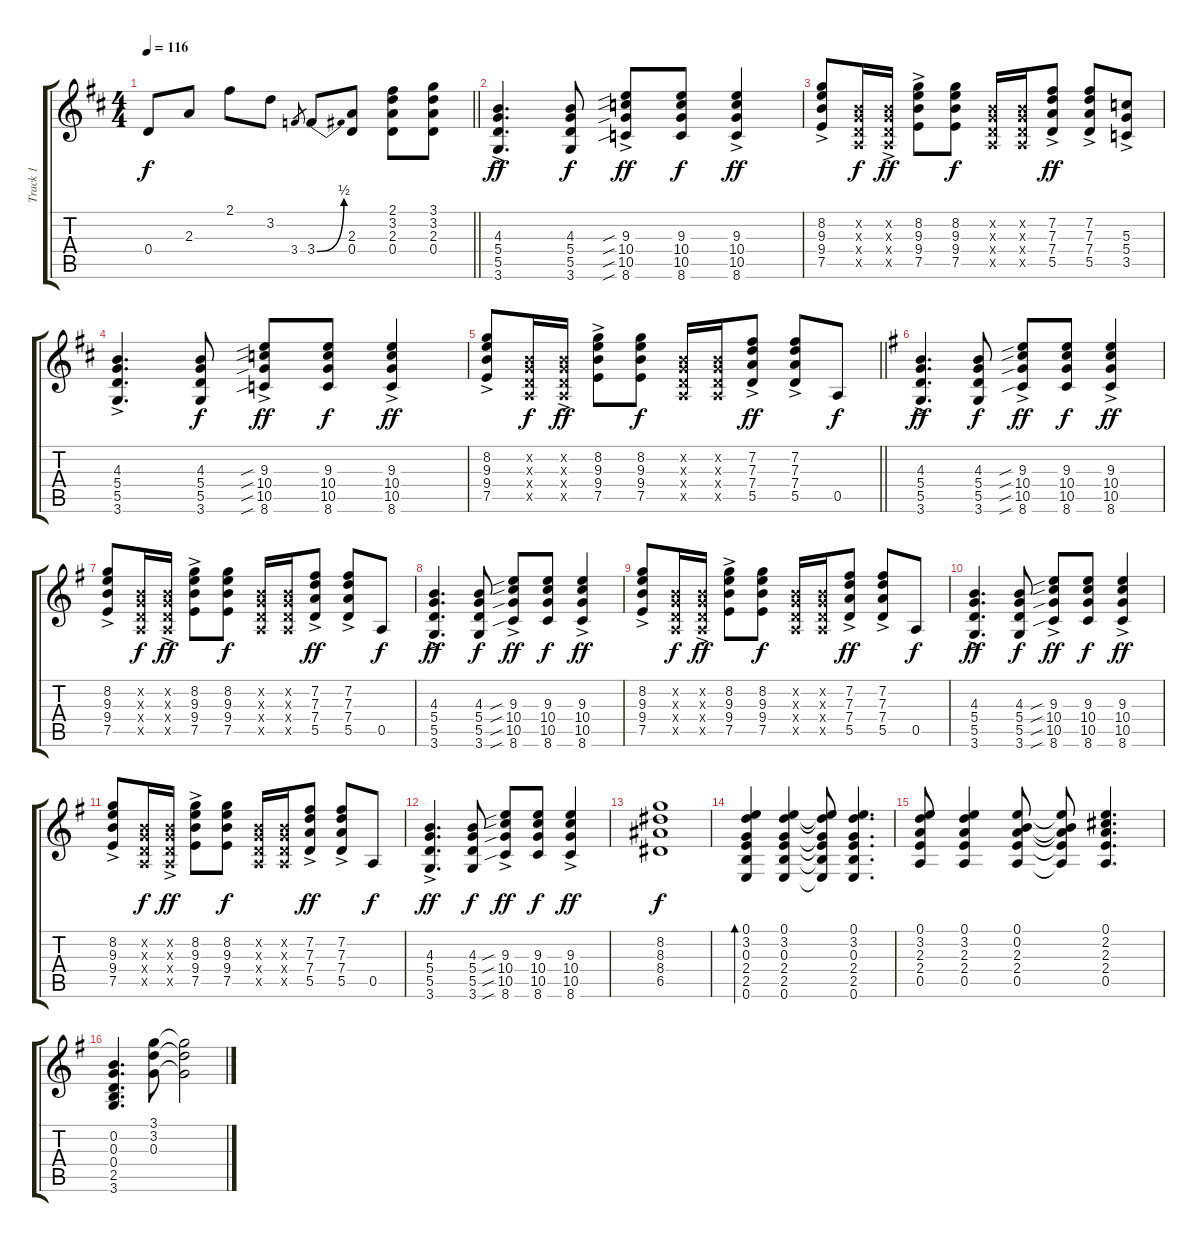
\track ("Track 1" "Track 1") {instrument acousticguitarsteel}
\staff {score tabs}
\tuning (E4 B3 G3 D3 A2 E2) {hide}
\ts (4 4)
\tempo 116
\clef g2
\barLineRight lightlight
\ks d
0.4.8{dy f} 2.3.8 2.1.8 3.2.8 3.4.8{gr} 3.4{be (bend 0 0 60 2)}.8 (2.3 0.4).8 (2.1 3.2 2.3 0.4).8 (3.1 3.2 2.3 0.4).8 |
(4.3{ac} 5.4{ac} 5.5{ac} 3.6{ac}).4{d dy ff instrument distortionguitar} (4.3 5.4 5.5 3.6).8{dy f} (9.3{sib ac} 10.4{sib ac} 10.5{sib ac} 8.6{sib ac}).8{dy ff} (9.3 10.4 10.5 8.6).8{dy f} (9.3{ac} 10.4{ac} 10.5{ac} 8.6{ac}).4{dy ff} |
(8.2{ac} 9.3{ac} 9.4{ac} 7.5{ac}).8 (0.2{x} 0.3{x} 0.4{x} 0.5{x}).16{dy f} (0.2{ac x} 0.3{ac x} 0.4{ac x} 0.5{ac x}).16{dy ff} (8.2{ac} 9.3{ac} 9.4{ac} 7.5{ac}).8 (8.2 9.3 9.4 7.5).8{dy f} (0.2{x} 0.3{x} 0.4{x} 0.5{x}).16 (0.2{x} 0.3{x} 0.4{x} 0.5{x}).16 (7.2{ac} 7.3{ac} 7.4{ac} 5.5{ac}).8{dy ff} (7.2{ac} 7.3{ac} 7.4{ac} 5.5{ac}).8 (5.3{ac} 5.4{ac} 3.5{ac}).8 |
(4.3{ac} 5.4{ac} 5.5{ac} 3.6{ac}).4{d} (4.3 5.4 5.5 3.6).8{dy f} (9.3{sib ac} 10.4{sib ac} 10.5{sib ac} 8.6{sib ac}).8{dy ff} (9.3 10.4 10.5 8.6).8{dy f} (9.3{ac} 10.4{ac} 10.5{ac} 8.6{ac}).4{dy ff} |
\barLineRight lightlight
(8.2{ac} 9.3{ac} 9.4{ac} 7.5{ac}).8 (0.2{x} 0.3{x} 0.4{x} 0.5{x}).16{dy f} (0.2{ac x} 0.3{ac x} 0.4{ac x} 0.5{ac x}).16{dy ff} (8.2{ac} 9.3{ac} 9.4{ac} 7.5{ac}).8 (8.2 9.3 9.4 7.5).8{dy f} (0.2{x} 0.3{x} 0.4{x} 0.5{x}).16 (0.2{x} 0.3{x} 0.4{x} 0.5{x}).16 (7.2{ac} 7.3{ac} 7.4{ac} 5.5{ac}).8{dy ff} (7.2{ac} 7.3{ac} 7.4{ac} 5.5{ac}).8 0.5.8{dy f} |
\ks g
(4.3{ac} 5.4{ac} 5.5{ac} 3.6{ac}).4{d dy ff} (4.3 5.4 5.5 3.6).8{dy f} (9.3{sib ac} 10.4{sib ac} 10.5{sib ac} 8.6{sib ac}).8{dy ff} (9.3 10.4 10.5 8.6).8{dy f} (9.3{ac} 10.4{ac} 10.5{ac} 8.6{ac}).4{dy ff} |
(8.2{ac} 9.3{ac} 9.4{ac} 7.5{ac}).8 (0.2{x} 0.3{x} 0.4{x} 0.5{x}).16{dy f} (0.2{ac x} 0.3{ac x} 0.4{ac x} 0.5{ac x}).16{dy ff} (8.2{ac} 9.3{ac} 9.4{ac} 7.5{ac}).8 (8.2 9.3 9.4 7.5).8{dy f} (0.2{x} 0.3{x} 0.4{x} 0.5{x}).16 (0.2{x} 0.3{x} 0.4{x} 0.5{x}).16 (7.2{ac} 7.3{ac} 7.4{ac} 5.5{ac}).8{dy ff} (7.2{ac} 7.3{ac} 7.4{ac} 5.5{ac}).8 0.5.8{dy f} |
(4.3{ac} 5.4{ac} 5.5{ac} 3.6{ac}).4{d dy ff} (4.3 5.4 5.5 3.6).8{dy f} (9.3{sib ac} 10.4{sib ac} 10.5{sib ac} 8.6{sib ac}).8{dy ff} (9.3 10.4 10.5 8.6).8{dy f} (9.3{ac} 10.4{ac} 10.5{ac} 8.6{ac}).4{dy ff} |
(8.2{ac} 9.3{ac} 9.4{ac} 7.5{ac}).8 (0.2{x} 0.3{x} 0.4{x} 0.5{x}).16{dy f} (0.2{ac x} 0.3{ac x} 0.4{ac x} 0.5{ac x}).16{dy ff} (8.2{ac} 9.3{ac} 9.4{ac} 7.5{ac}).8 (8.2 9.3 9.4 7.5).8{dy f} (0.2{x} 0.3{x} 0.4{x} 0.5{x}).16 (0.2{x} 0.3{x} 0.4{x} 0.5{x}).16 (7.2{ac} 7.3{ac} 7.4{ac} 5.5{ac}).8{dy ff} (7.2{ac} 7.3{ac} 7.4{ac} 5.5{ac}).8 0.5.8{dy f} |
(4.3{ac} 5.4{ac} 5.5{ac} 3.6{ac}).4{d dy ff} (4.3 5.4 5.5 3.6).8{dy f} (9.3{sib ac} 10.4{sib ac} 10.5{sib ac} 8.6{sib ac}).8{dy ff} (9.3 10.4 10.5 8.6).8{dy f} (9.3{ac} 10.4{ac} 10.5{ac} 8.6{ac}).4{dy ff} |
(8.2{ac} 9.3{ac} 9.4{ac} 7.5{ac}).8 (0.2{x} 0.3{x} 0.4{x} 0.5{x}).16{dy f} (0.2{ac x} 0.3{ac x} 0.4{ac x} 0.5{ac x}).16{dy ff} (8.2{ac} 9.3{ac} 9.4{ac} 7.5{ac}).8 (8.2 9.3 9.4 7.5).8{dy f} (0.2{x} 0.3{x} 0.4{x} 0.5{x}).16 (0.2{x} 0.3{x} 0.4{x} 0.5{x}).16 (7.2{ac} 7.3{ac} 7.4{ac} 5.5{ac}).8{dy ff} (7.2{ac} 7.3{ac} 7.4{ac} 5.5{ac}).8 0.5.8{dy f} |
(4.3{ac} 5.4{ac} 5.5{ac} 3.6{ac}).4{d dy ff} (4.3 5.4 5.5 3.6).8{dy f} (9.3{sib ac} 10.4{sib ac} 10.5{sib ac} 8.6{sib ac}).8{dy ff} (9.3 10.4 10.5 8.6).8{dy f} (9.3{ac} 10.4{ac} 10.5{ac} 8.6{ac}).4{dy ff} |
(8.2 8.3 8.4 6.5).1{dy f} |
(0.1 3.2 0.3 2.4 2.5 0.6).4{bd 480 instrument acousticguitarsteel} (0.1 3.2 0.3 2.4 2.5 0.6).4 (0.1{t} 3.2{t} 0.3{t} 2.4{t} 2.5{t} 0.6{t}).8 (0.1 3.2 0.3 2.4 2.5 0.6).4{d} |
(0.1 3.2 2.3 2.4 0.5).8 (0.1 3.2 2.3 2.4 0.5).4 (0.1 0.2 2.3 2.4 0.5).8 (0.1{t} 0.2{t} 2.3{t} 2.4{t} 0.5{t}).8 (0.1 2.2 2.3 2.4 0.5).4{d} |
(0.2 0.3 0.4 2.5 3.6).4{d} (3.1 3.2 0.3).8 (3.1{t} 3.2{t} 0.3{t}).2
